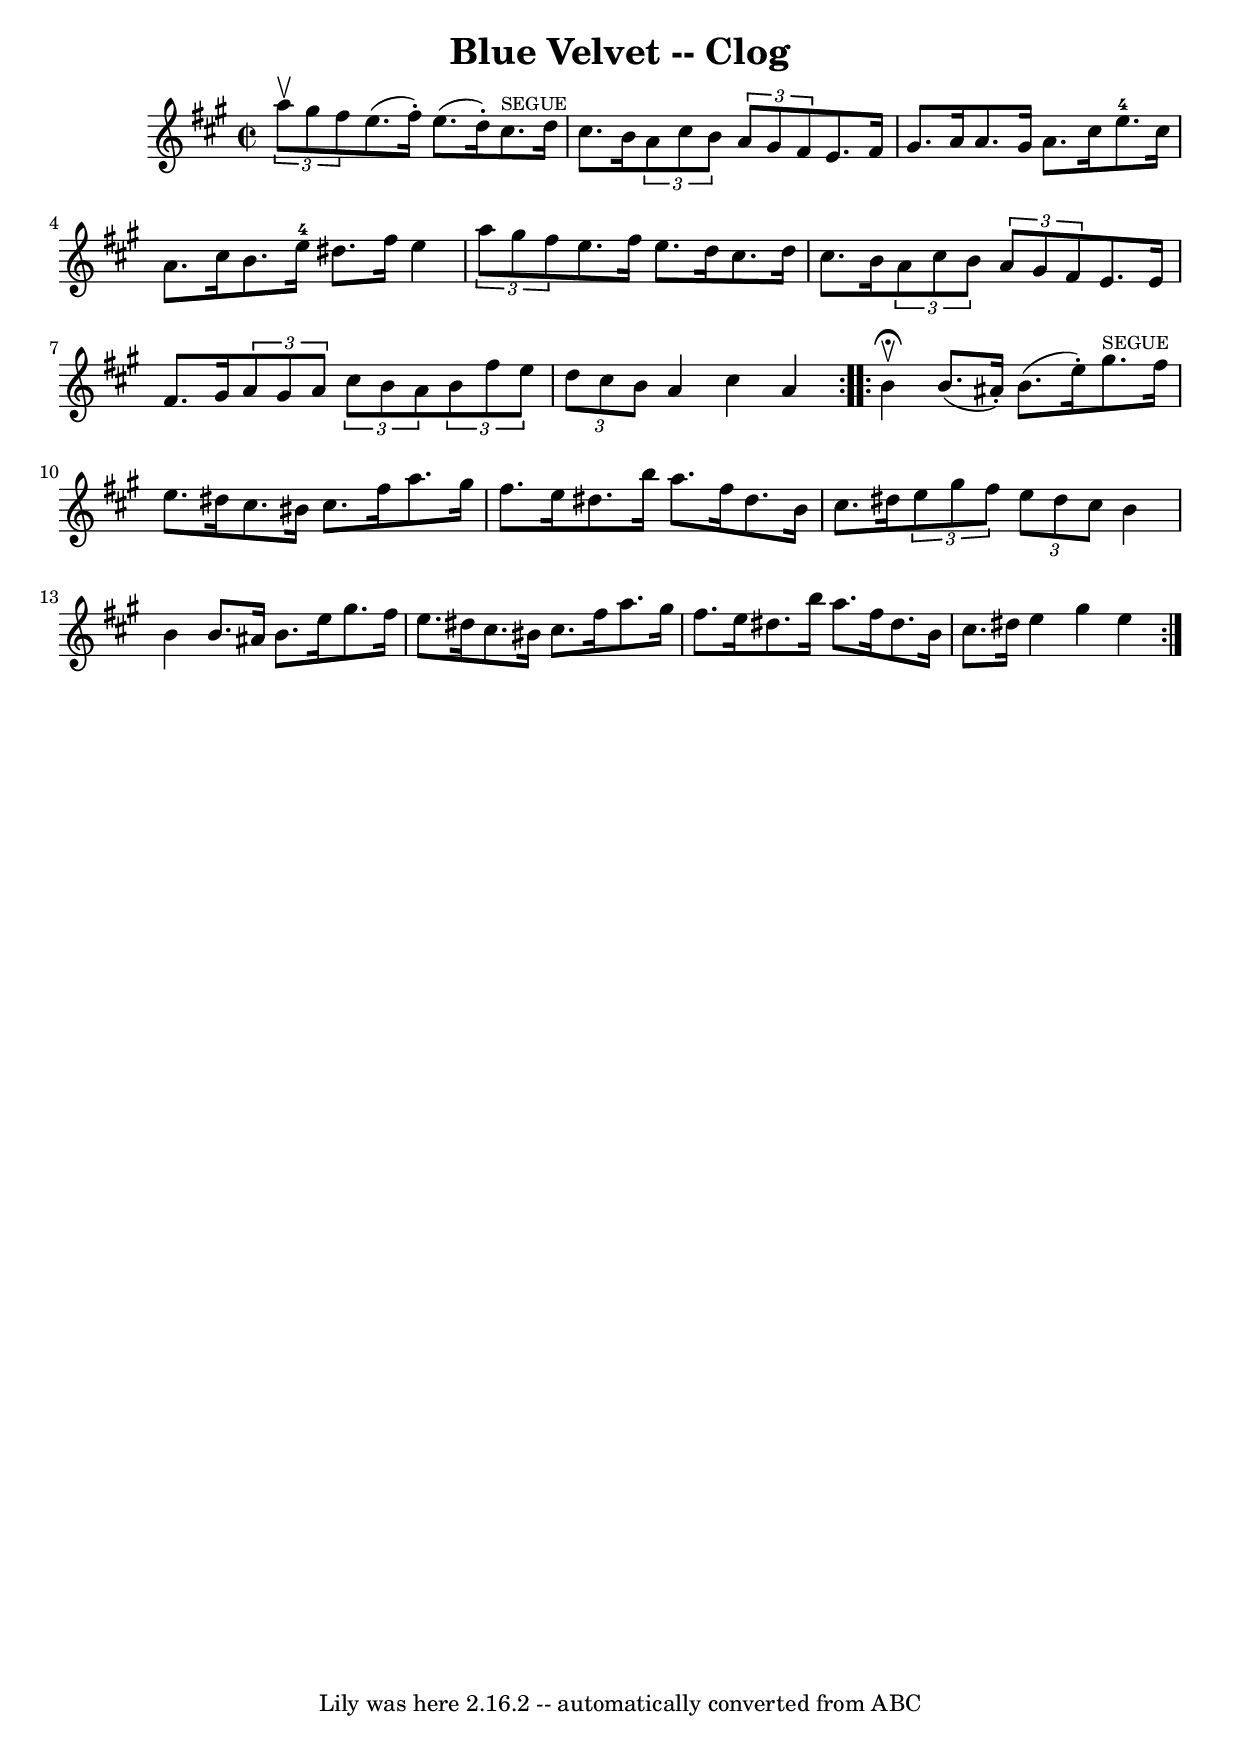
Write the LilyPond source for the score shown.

\version "2.16.2"
\include "Mammoth.ily"
\header {
  %% book = "Ryan's Mammoth Collection"
  crossRefNumber = "1"
  footnotes = ""
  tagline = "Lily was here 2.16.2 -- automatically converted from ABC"
  title = "Blue Velvet -- Clog"

}
voicedefault =  {



  \repeat volta 2 {

    \override Staff.TimeSignature #'style = #'C
    \time 2/2 
    \key a \major
   \times 2/3 { a''8^\upbow gis''8 fis''8  
			       } 
    |
    e''8. (fis''16 -.) e''8. (d''16 -.) cis''8.^\segue   
    d''16 cis''8. b'16  |
    \times 2/3 { a'8 cis''8 b'8  
	       }   
    \times 2/3 { a'8 gis'8 fis'8  
	       } e'8. fis'16 gis'8. a'16  
    |
    a'8. gis'16 a'8. cis''16 e''8.-4 cis''16    
    a'8. cis''16  |
    b'8. e''16-4 dis''8. fis''16 e''4  
    \times 2/3 { a''8 gis''8 fis''8  
	       } |
    e''8. fis''16    
    e''8. d''16 cis''8. d''16 cis''8. b'16  |
    \times 2/3 {   
      a'8 cis''8 b'8  
    }   \times 2/3 { a'8 gis'8 fis'8  
		   } e'8.    
    e'16 fis'8. gis'16  |
    \times 2/3 { a'8 gis'8 a'8  
	       }   
    \times 2/3 { cis''8 b'8 a'8  
	       }   \times 2/3 { b'8 fis''8 e''8  

			      }   \times 2/3 { d''8 cis''8 b'8  
					     } |
    a'4 cis''4 a'4    

  }     
  \repeat volta 2 {
    b'4^\fermata^\upbow |
    b'8. (ais'16 -.) 
    b'8. (e''16 -.) gis''8.^\segue fis''16 e''8. dis''16  
    |
    cis''8. bis'16 cis''8. fis''16 a''8. gis''16    
    fis''8. e''16  |
    dis''8. b''16 a''8. fis''16 dis''8.  
    b'16 cis''8. dis''16  |
    \times 2/3 { e''8 gis''8 fis''8  

	       } \times 2/3 { e''8 dis''8 cis''8  
			    } b'4 b'4  |
    b'8.    
    ais'16 b'8. e''16 gis''8. fis''16 e''8. dis''16  |
    
    cis''8. bis'16 cis''8. fis''16 a''8. gis''16 fis''8. e''16 
    |
    dis''8. b''16 a''8. fis''16 dis''8. b'16    
    cis''8. dis''16  |
    e''4 gis''4 e''4  
  }   

}

\score{
  <<

    \context Staff="default"
    {
      \voicedefault 
      
    }

  >>
  \layout {
    
  }
  \midi {
  }

}
